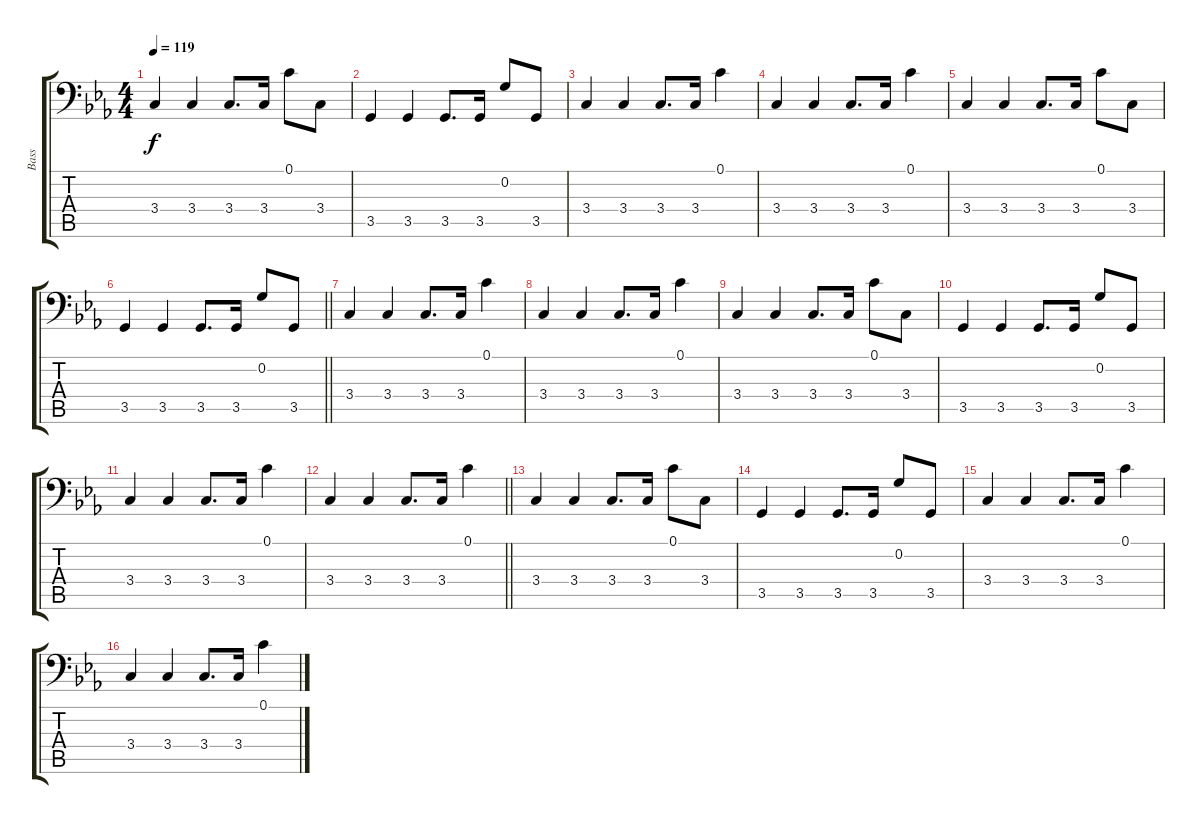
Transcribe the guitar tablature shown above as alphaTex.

\track ("Bass" "Bass") {instrument acousticbass}
\staff {score tabs}
\tuning (C3 G2 D2 A1 E1 B0) {hide}
\ts (4 4)
\tempo 119
\clef f4
\ks eb
3.4.4{dy f} 3.4.4 3.4.8{d} 3.4.16 0.1.8 3.4.8 |
3.5.4 3.5.4 3.5.8{d} 3.5.16 0.2.8 3.5.8 |
3.4.4 3.4.4 3.4.8{d} 3.4.16 0.1.4 |
3.4.4 3.4.4 3.4.8{d} 3.4.16 0.1.4 |
3.4.4 3.4.4 3.4.8{d} 3.4.16 0.1.8 3.4.8 |
\barLineRight lightlight
3.5.4 3.5.4 3.5.8{d} 3.5.16 0.2.8 3.5.8 |
3.4.4 3.4.4 3.4.8{d} 3.4.16 0.1.4 |
3.4.4 3.4.4 3.4.8{d} 3.4.16 0.1.4 |
3.4.4 3.4.4 3.4.8{d} 3.4.16 0.1.8 3.4.8 |
3.5.4 3.5.4 3.5.8{d} 3.5.16 0.2.8 3.5.8 |
3.4.4 3.4.4 3.4.8{d} 3.4.16 0.1.4 |
\barLineRight lightlight
3.4.4 3.4.4 3.4.8{d} 3.4.16 0.1.4 |
3.4.4 3.4.4 3.4.8{d} 3.4.16 0.1.8 3.4.8 |
3.5.4 3.5.4 3.5.8{d} 3.5.16 0.2.8 3.5.8 |
3.4.4 3.4.4 3.4.8{d} 3.4.16 0.1.4 |
3.4.4 3.4.4 3.4.8{d} 3.4.16 0.1.4
